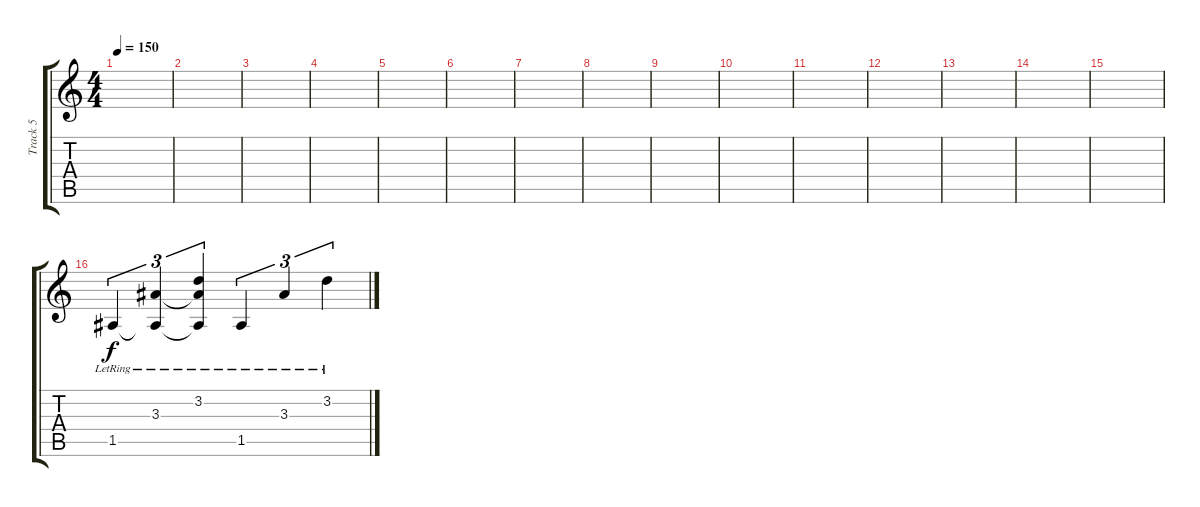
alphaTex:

\track ("Track 5" "Track 5") {instrument acousticguitarsteel}
\staff {score tabs}
\tuning (E4 B3 G3 D3 A2 D2) {hide}
\ts (4 4)
\tempo 150
\clef g2
\ks c
|
|
|
|
|
|
|
|
|
|
|
|
|
|
|
1.5{lr}.4{tu (3 2)} (3.3{lr} 1.5{t}).4{tu (3 2)} (3.2{lr} 3.3{t} 1.5{t}).4{tu (3 2)} 1.5{lr}.4{tu (3 2)} 3.3{lr}.4{tu (3 2)} 3.2{lr}.4{tu (3 2)}
